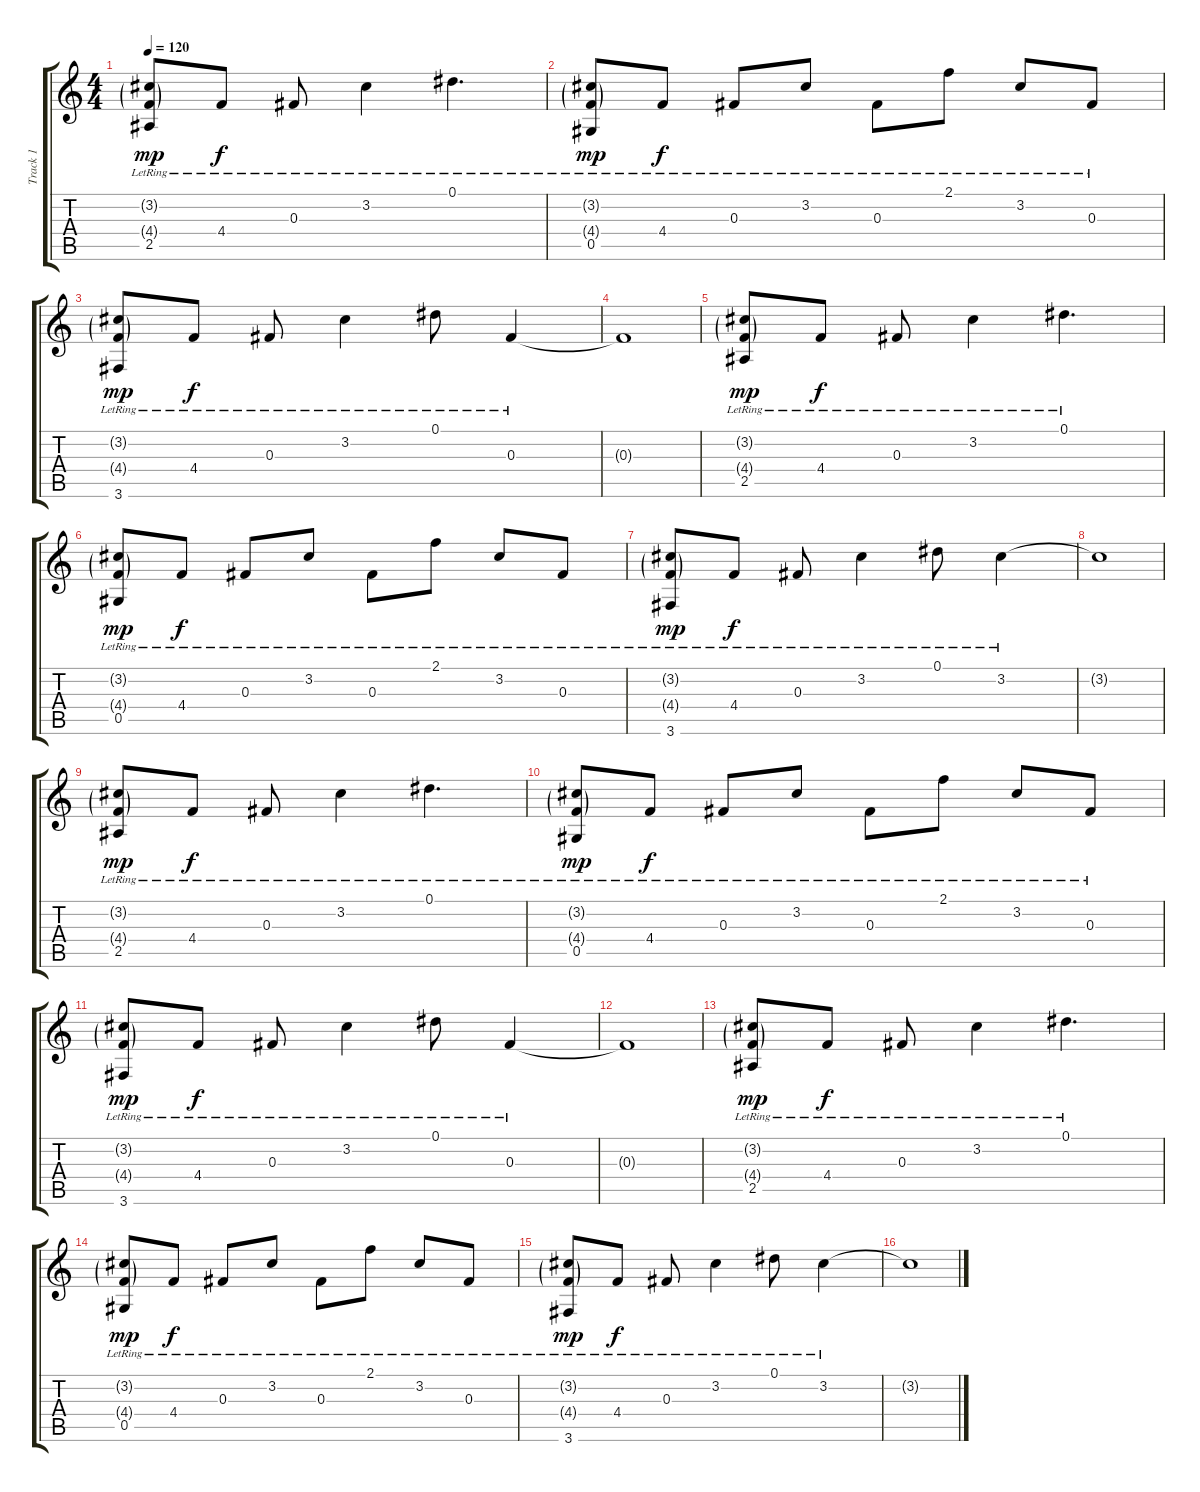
\track ("Track 1" "Track 1") {instrument acousticguitarsteel}
\staff {score tabs}
\tuning (Eb4 Bb3 Gb3 Db3 Ab2 Eb2) {hide}
\ts (4 4)
\tempo 120
\clef g2
\ks c
(3.2{g lr} 4.4{g} 2.5).8{dy mp} 4.4{lr}.8{dy f} 0.3{lr}.8 3.2{lr}.4 0.1{lr}.4{d} |
(3.2{g lr} 4.4{g} 0.5).8{dy mp} 4.4{lr}.8{dy f} 0.3{lr}.8 3.2{lr}.8 0.3{lr}.8 2.1{lr}.8 3.2{lr}.8 0.3{lr}.8 |
(3.2{g lr} 4.4{g} 3.6).8{dy mp} 4.4{lr}.8{dy f} 0.3{lr}.8 3.2{lr}.4 0.1{lr}.8 0.3{lr}.4 |
0.3{t}.1 |
(3.2{g lr} 4.4{g} 2.5).8{dy mp} 4.4{lr}.8{dy f} 0.3{lr}.8 3.2{lr}.4 0.1{lr}.4{d} |
(3.2{g lr} 4.4{g} 0.5).8{dy mp} 4.4{lr}.8{dy f} 0.3{lr}.8 3.2{lr}.8 0.3{lr}.8 2.1{lr}.8 3.2{lr}.8 0.3{lr}.8 |
(3.2{g lr} 4.4{g} 3.6).8{dy mp} 4.4{lr}.8{dy f} 0.3{lr}.8 3.2{lr}.4 0.1{lr}.8 3.2{lr}.4 |
3.2{t}.1 |
(3.2{g lr} 4.4{g} 2.5).8{dy mp} 4.4{lr}.8{dy f} 0.3{lr}.8 3.2{lr}.4 0.1{lr}.4{d} |
(3.2{g lr} 4.4{g} 0.5).8{dy mp} 4.4{lr}.8{dy f} 0.3{lr}.8 3.2{lr}.8 0.3{lr}.8 2.1{lr}.8 3.2{lr}.8 0.3{lr}.8 |
(3.2{g lr} 4.4{g} 3.6).8{dy mp} 4.4{lr}.8{dy f} 0.3{lr}.8 3.2{lr}.4 0.1{lr}.8 0.3{lr}.4 |
0.3{t}.1 |
(3.2{g lr} 4.4{g} 2.5).8{dy mp} 4.4{lr}.8{dy f} 0.3{lr}.8 3.2{lr}.4 0.1{lr}.4{d} |
(3.2{g lr} 4.4{g} 0.5).8{dy mp} 4.4{lr}.8{dy f} 0.3{lr}.8 3.2{lr}.8 0.3{lr}.8 2.1{lr}.8 3.2{lr}.8 0.3{lr}.8 |
(3.2{g lr} 4.4{g} 3.6).8{dy mp} 4.4{lr}.8{dy f} 0.3{lr}.8 3.2{lr}.4 0.1{lr}.8 3.2{lr}.4 |
3.2{t}.1
